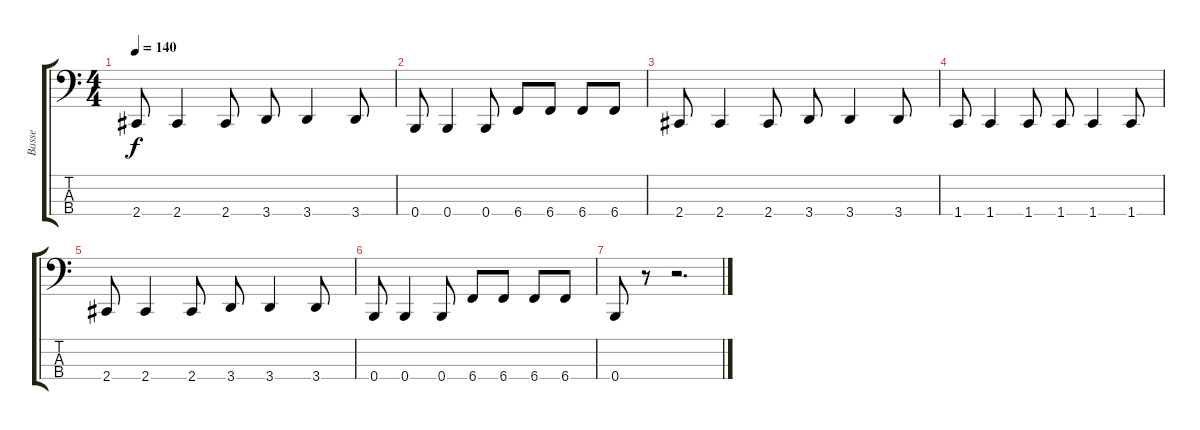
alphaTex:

\track ("Basse" "Basse") {instrument electricbasspick}
\staff {score tabs}
\tuning (E2 B1 Gb1 B0) {hide}
\ts (4 4)
\tempo 140
\clef f4
\ks c
2.4.8{dy f} 2.4.4 2.4.8 3.4.8 3.4.4 3.4.8 |
0.4.8 0.4.4 0.4.8 6.4.8 6.4.8 6.4.8 6.4.8 |
2.4.8 2.4.4 2.4.8 3.4.8 3.4.4 3.4.8 |
1.4.8 1.4.4 1.4.8 1.4.8 1.4.4 1.4.8 |
2.4.8 2.4.4 2.4.8 3.4.8 3.4.4 3.4.8 |
0.4.8 0.4.4 0.4.8 6.4.8 6.4.8 6.4.8 6.4.8 |
0.4.8 r.8 r.2{d}
